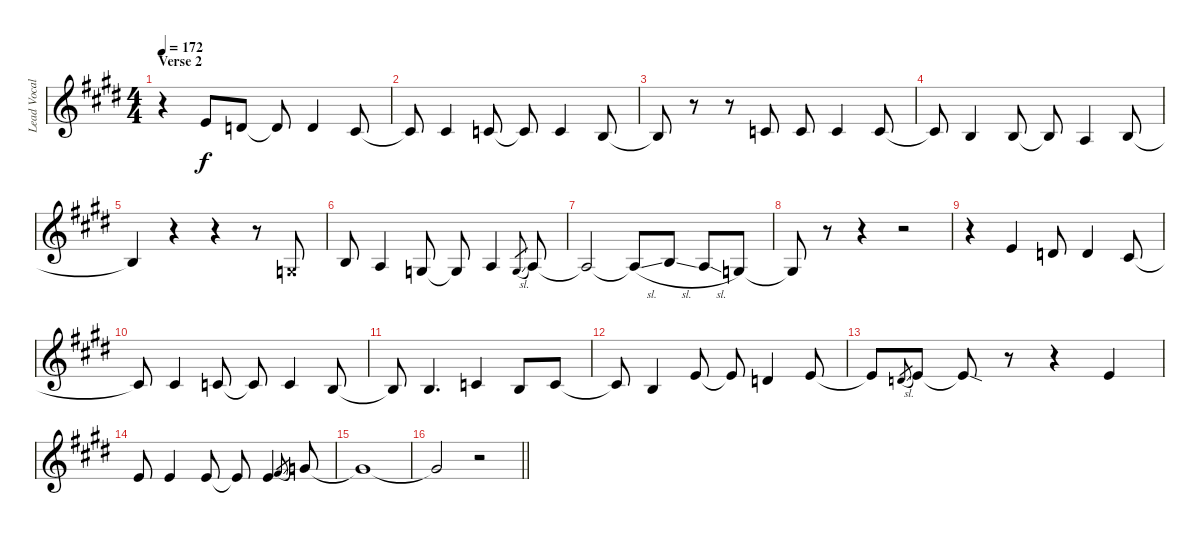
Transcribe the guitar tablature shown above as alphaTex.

\track ("Lead Vocals" "Lead Vocal") {instrument lead6voice}
\staff {score}
\tuning (E4 B3 G3 D3 A2 E2) {hide}
\ts (4 4)
\section ("" "Verse 2")
\tempo 172
\clef g2
\ks e
r.4{dy f} 5.2.8 7.3.8 7.3{t}.8 7.3.4 6.3.8 |
6.3{t}.8 6.3.4 5.3.8 5.3{t}.8 5.3.4 4.3.8 |
4.3{t}.8 r.8 r.8 5.3.8 5.3.8 5.3.4 5.3.8 |
5.3{t}.8 4.3.4 4.3.8 4.3{t}.8 7.4.4 4.3.8 |
4.3{t}.4 r.4 r.4 r.8 5.4{x}.8 |
4.3.8 7.4.4 5.4.8 5.4{t}.8 7.4.4 5.4{sl}.8{gr} 7.4.8 |
7.4{t}.2 7.4{sl t}.8 9.4{sl}.8 7.4{sl}.8 5.4.8 |
5.4{t}.8 r.8 r.4 r.2 |
r.4 5.2.4 7.3.8 7.3.4 6.3.8 |
6.3{t}.8 6.3.4 5.3.8 5.3{t}.8 5.3.4 4.3.8 |
4.3{t}.8 4.3.4{d} 5.3.4 4.3.8 5.3.8 |
5.3{t}.8 4.3.4 5.2.8 5.2{t}.8 7.3.4 5.2.8 |
5.2{t}.8 3.2{sl}.8{gr} 5.2.8 5.2{sod t}.8 r.8 r.4 5.2.4 |
5.2.8 5.2.4 5.2.8 5.2{t}.8 5.2.4 7.2{sl}.8{gr} 8.2.8 |
8.2{t}.1 |
\barLineRight lightlight
8.2{t}.2 r.2
